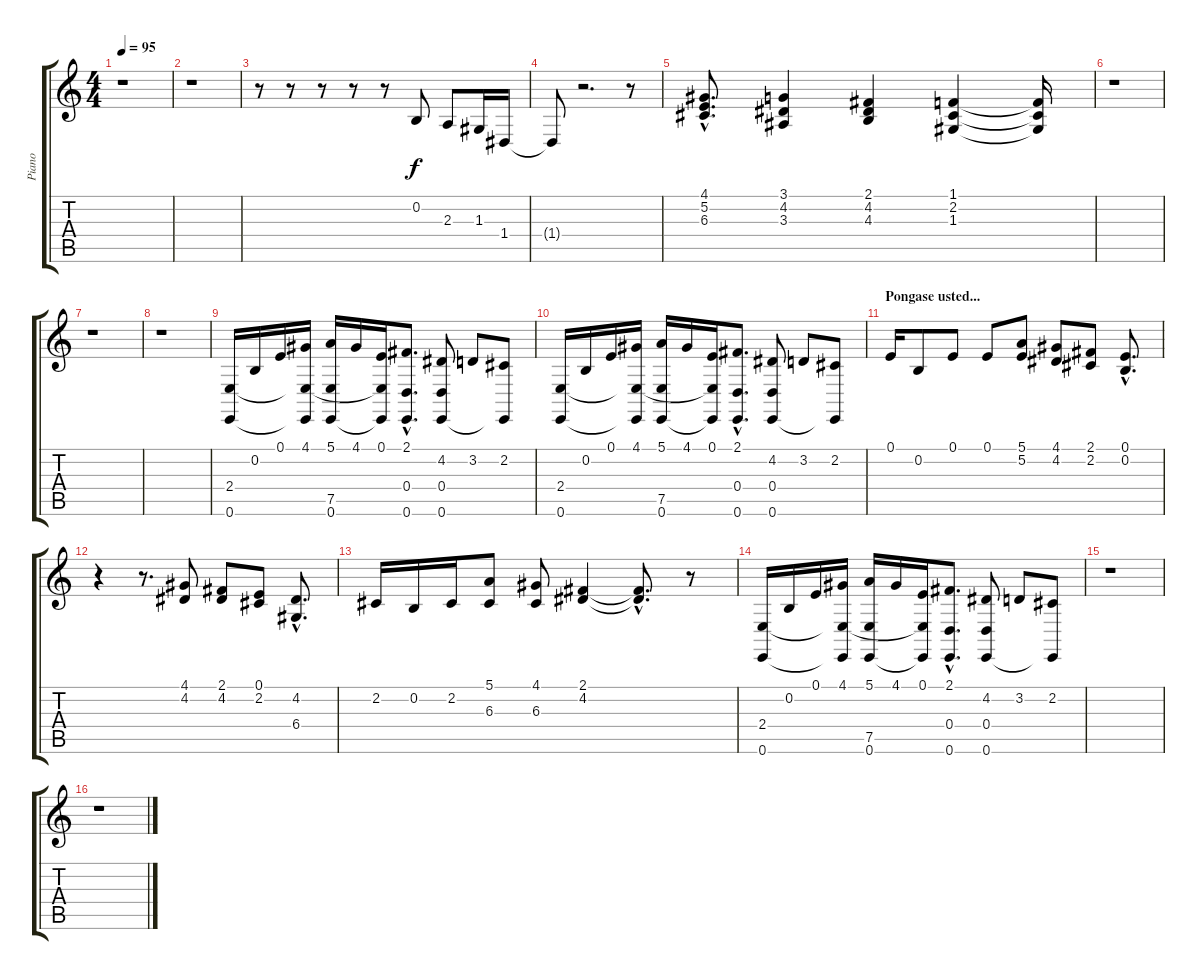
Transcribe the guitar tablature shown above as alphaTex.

\track ("Piano" "Piano") {instrument acousticgrandpiano}
\staff {score tabs}
\tuning (E4 B3 G3 D3 A2 E2) {hide}
\ts (4 4)
\tempo 95
\clef g2
\ks c
r.1{dy f} |
r.1 |
r.8 r.8 r.8 r.8 r.8 0.2.8 2.3.8 1.3.16 1.4.16 |
1.4{t}.8 r.2{d} r.8 |
(4.1{hac} 5.2{hac} 6.3{hac}).8{d} (3.1 4.2 3.3).4 (2.1 4.2 4.3).4 (1.1 2.2 1.3).4 (1.1{t} 2.2{t} 1.3{t}).16 |
r.1 |
r.1 |
r.1 |
(2.4 0.6).16 0.2.16 0.1.16 (4.1 2.4{t} 0.6{t}).16 (5.1 7.5 0.6).16 4.1.16 (0.1 2.4{t} 0.6{t}).16 (2.1{hac} 0.4{hac} 0.6{hac}).8{d} (4.2 0.4 0.6).8 3.2.8 (2.2 0.6{t}).8 |
(2.4 0.6).16 0.2.16 0.1.16 (4.1 2.4{t} 0.6{t}).16 (5.1 7.5 0.6).16 4.1.16 (0.1 2.4{t} 0.6{t}).16 (2.1{hac} 0.4{hac} 0.6{hac}).8{d} (4.2 0.4 0.6).8 3.2.8 (2.2 0.6{t}).8 |
\section ("" "Pongase usted...")
0.1.16 0.2.8 0.1.8 0.1.8 (5.1 5.2).8 (4.1 4.2).8 (2.1 2.2).8 (0.1{hac} 0.2{hac}).8{d} |
r.4 r.8{d} (4.1 4.2).8 (2.1 4.2).8 (0.1 2.2).8 (4.2{hac} 6.4{hac}).8{d} |
2.2.16 0.2.16 2.2.16 (5.1 6.3).8 (4.1 6.3).8 (2.1 4.2).4 (2.1{hac t} 4.2{hac t}).8{d} r.8 |
(2.4 0.6).16 0.2.16 0.1.16 (4.1 2.4{t} 0.6{t}).16 (5.1 7.5 0.6).16 4.1.16 (0.1 2.4{t} 0.6{t}).16 (2.1{hac} 0.4{hac} 0.6{hac}).8{d} (4.2 0.4 0.6).8 3.2.8 (2.2 0.6{t}).8 |
r.1 |
r.1
